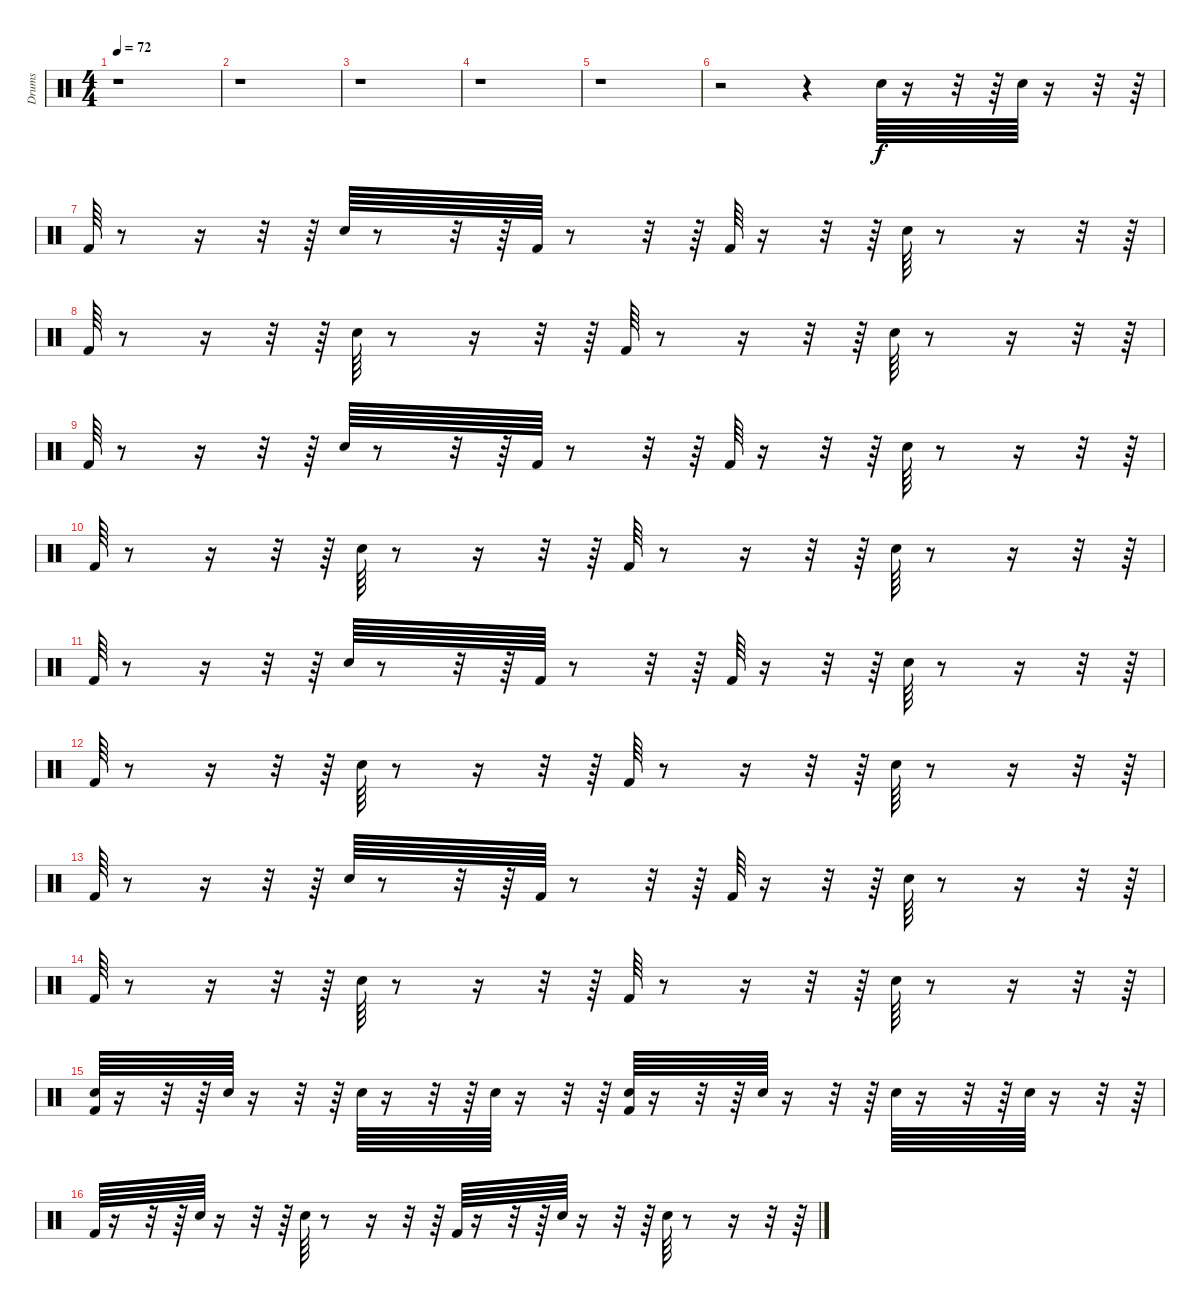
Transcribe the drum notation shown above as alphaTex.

\track ("Drums" "Drums") {instrument percussion}
\staff {score}
\articulation defaults
\ts (4 4)
\tempo 72
\clef neutral
\ks c
r.1{dy f} |
r.1 |
r.1 |
r.1 |
r.1 |
r.2 r.4 "Snare (hit) 2".64 r.16 r.32 r.64 "Snare (hit) 2".64 r.16 r.32 r.64 |
"Kick (hit) 2".64 r.8 r.16 r.32 r.64 "Snare (hit) 2".64 r.8 r.32 r.64 "Kick (hit) 2".64 r.8 r.32 r.64 "Kick (hit) 2".64 r.16 r.32 r.64 "Snare (hit) 2".64 r.8 r.16 r.32 r.64 |
"Kick (hit) 2".64 r.8 r.16 r.32 r.64 "Snare (hit) 2".64 r.8 r.16 r.32 r.64 "Kick (hit) 2".64 r.8 r.16 r.32 r.64 "Snare (hit) 2".64 r.8 r.16 r.32 r.64 |
"Kick (hit) 2".64 r.8 r.16 r.32 r.64 "Snare (hit) 2".64 r.8 r.32 r.64 "Kick (hit) 2".64 r.8 r.32 r.64 "Kick (hit) 2".64 r.16 r.32 r.64 "Snare (hit) 2".64 r.8 r.16 r.32 r.64 |
"Kick (hit) 2".64 r.8 r.16 r.32 r.64 "Snare (hit) 2".64 r.8 r.16 r.32 r.64 "Kick (hit) 2".64 r.8 r.16 r.32 r.64 "Snare (hit) 2".64 r.8 r.16 r.32 r.64 |
"Kick (hit) 2".64 r.8 r.16 r.32 r.64 "Snare (hit) 2".64 r.8 r.32 r.64 "Kick (hit) 2".64 r.8 r.32 r.64 "Kick (hit) 2".64 r.16 r.32 r.64 "Snare (hit) 2".64 r.8 r.16 r.32 r.64 |
"Kick (hit) 2".64 r.8 r.16 r.32 r.64 "Snare (hit) 2".64 r.8 r.16 r.32 r.64 "Kick (hit) 2".64 r.8 r.16 r.32 r.64 "Snare (hit) 2".64 r.8 r.16 r.32 r.64 |
"Kick (hit) 2".64 r.8 r.16 r.32 r.64 "Snare (hit) 2".64 r.8 r.32 r.64 "Kick (hit) 2".64 r.8 r.32 r.64 "Kick (hit) 2".64 r.16 r.32 r.64 "Snare (hit) 2".64 r.8 r.16 r.32 r.64 |
"Kick (hit) 2".64 r.8 r.16 r.32 r.64 "Snare (hit) 2".64 r.8 r.16 r.32 r.64 "Kick (hit) 2".64 r.8 r.16 r.32 r.64 "Snare (hit) 2".64 r.8 r.16 r.32 r.64 |
("Snare (hit) 2" "Kick (hit) 2").64 r.16 r.32 r.64 "Snare (hit) 2".64 r.16 r.32 r.64 "Snare (hit) 2".64 r.16 r.32 r.64 "Snare (hit) 2".64 r.16 r.32 r.64 ("Snare (hit) 2" "Kick (hit) 2").64 r.16 r.32 r.64 "Snare (hit) 2".64 r.16 r.32 r.64 "Snare (hit) 2".64 r.16 r.32 r.64 "Snare (hit) 2".64 r.16 r.32 r.64 |
"Kick (hit) 2".64 r.16 r.32 r.64 "Snare (hit) 2".64 r.16 r.32 r.64 "Snare (hit) 2".64 r.8 r.16 r.32 r.64 "Kick (hit) 2".64 r.16 r.32 r.64 "Snare (hit) 2".64 r.16 r.32 r.64 "Snare (hit) 2".64 r.8 r.16 r.32 r.64
